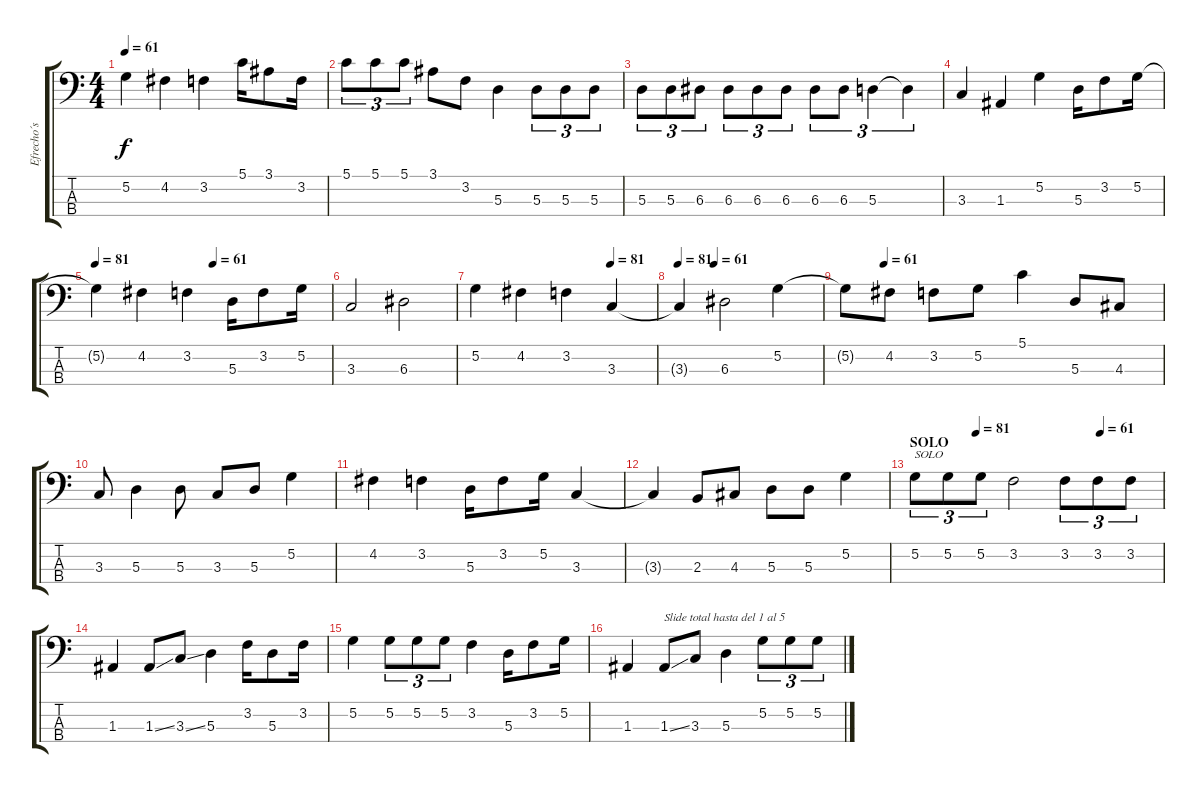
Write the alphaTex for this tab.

\track ("Efrecho´s al bajo" "Efrecho´s ") {instrument electricbassfinger}
\staff {score tabs}
\tuning (G2 D2 A1 E1) {hide}
\ts (4 4)
\tempo 61
\clef f4
\ks c
5.2.4{dy f} 4.2.4 3.2.4 5.1.16 3.1.8 3.2.16 |
5.1.8{tu (3 2)} 5.1.8{tu (3 2)} 5.1.8{tu (3 2)} 3.1.8 3.2.8 5.3.4 5.3.8{tu (3 2)} 5.3.8{tu (3 2)} 5.3.8{tu (3 2)} |
5.3.8{tu (3 2)} 5.3.8{tu (3 2)} 6.3.8{tu (3 2)} 6.3.8{tu (3 2)} 6.3.8{tu (3 2)} 6.3.8{tu (3 2)} 6.3.8{tu (3 2)} 6.3.8{tu (3 2)} 5.3.4{tu (3 2)} 5.3{t}.4{tu (3 2)} |
3.3.4 1.3.4 5.2.4 5.3.16 3.2.8 5.2.16 |
\tempo 81
\tempo (61 0.5)
5.2{t}.4 4.2.4 3.2.4 5.3.16 3.2.8 5.2.16 |
3.3.2 6.3.2 |
\tempo (81 0.75)
5.2.4 4.2.4 3.2.4 3.3.4 |
\tempo 81
\tempo (61 0.25)
3.3{t}.4 6.3.2 5.2.4 |
\tempo (61 0.125)
5.2{t}.8 4.2.8 3.2.8 5.2.8 5.1.4 5.3.8 4.3.8 |
3.3.8 5.3.4 5.3.8 3.3.8 5.3.8 5.2.4 |
4.2.4 3.2.4 5.3.16 3.2.8 5.2.16 3.3.4 |
3.3{t}.4 2.3.8 4.3.8 5.3.8 5.3.8 5.2.4 |
\section ("" "SOLO")
\tempo (81 0.25)
\tempo (61 0.75)
5.2.8{tu (3 2) txt "SOLO"} 5.2.8{tu (3 2)} 5.2.8{tu (3 2)} 3.2.2 3.2.8{tu (3 2)} 3.2.8{tu (3 2)} 3.2.8{tu (3 2)} |
1.3.4 1.3{ss}.8 3.3{ss}.8 5.3.4 3.2.16 5.3.8 3.2.16 |
5.2.4 5.2.8{tu (3 2)} 5.2.8{tu (3 2)} 5.2.8{tu (3 2)} 3.2.4 5.3.16 3.2.8 5.2.16 |
1.3.4 1.3{ss}.8{txt "Slide total hasta del 1 al 5"} 3.3.8 5.3.4 5.2.8{tu (3 2)} 5.2.8{tu (3 2)} 5.2.8{tu (3 2)}
